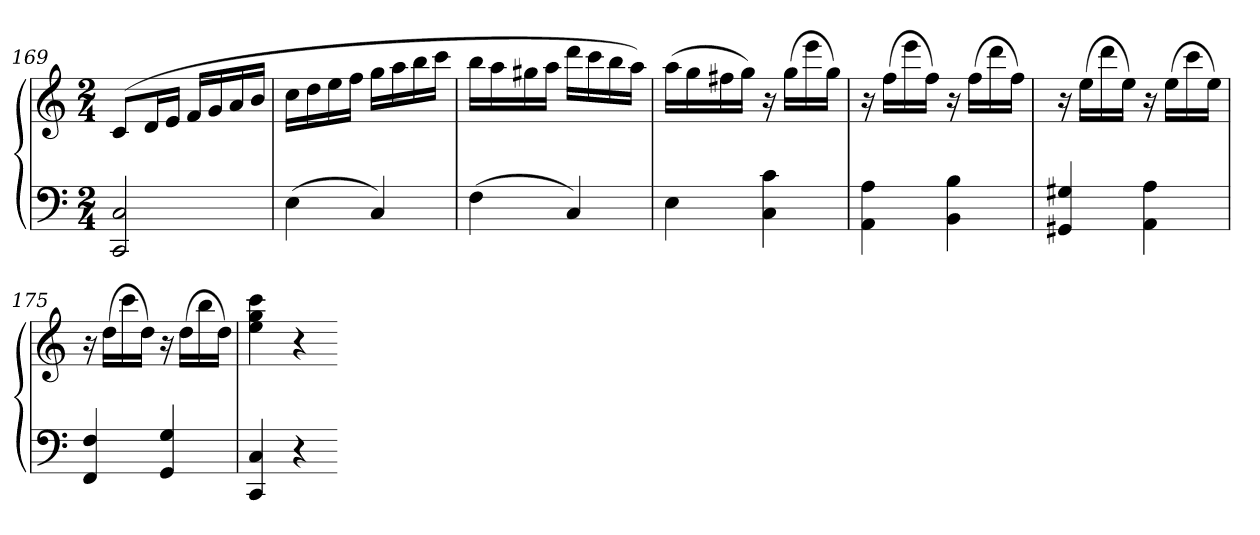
**kern	**kern
*part1	*part1
*staff2	*staff1
*clefF4	*clefG2
*k[]	*k[]
*C:	*C:
*M2/4	*M2/4
=169	=169
2CC 2C	(8cL
.	16dL
.	16eJJ
.	16fLL
.	16g
.	16a
.	16bJJ
=170	=170
(4E	16ccLL
.	16dd
.	16ee
.	16ffJJ
4C)	16ggLL
.	16aa
.	16bb
.	16cccJJ
=171	=171
(4F	16bbLL
.	16aa
.	16gg#X
.	16aaJJ
4C)	16dddLL
.	16ccc
.	16bb
.	16aaJJ)
=172	=172
4E	(16aaLL
.	16gg
.	16ff#X
.	16ggJJ)
4C 4c	16r
.	(16ggLL
.	16eee
.	16ggJJ)
=173	=173
4AA 4A	16r
.	(16ffLL
.	16eee
.	16ffJJ)
4BB 4B	16r
.	(16ffLL
.	16ddd
.	16ffJJ)
=174	=174
4GG#X 4G#X	16r
.	(16eeLL
.	16ddd
.	16eeJJ)
4AA 4A	16r
.	(16eeLL
.	16ccc
.	16eeJJ)
=175	=175
4FF 4F	16r
.	(16ddLL
.	16ccc
.	16ddJJ)
4GG 4G	16r
.	(16ddLL
.	16bb
.	16ddJJ)
=176	=176
4CC 4C	4ee 4gg 4ccc
4r	4r
=-	=-
*-	*-
